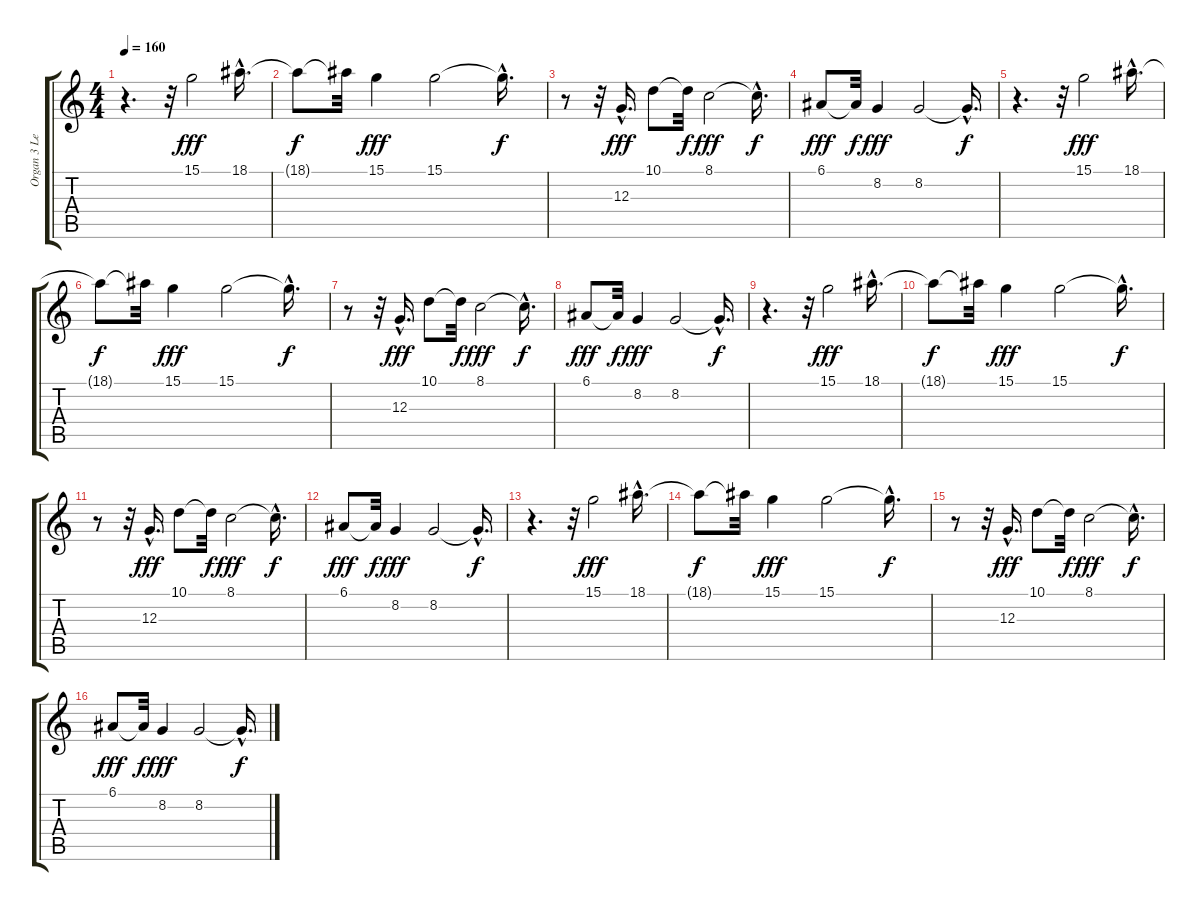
\track ("Organ 3 Lead" "Organ 3 Le") {instrument rockorgan}
\staff {score tabs}
\tuning (E4 B3 G3 D3 A2 E2) {hide}
\ts (4 4)
\tempo 160
\clef g2
\ks c
r.4{d dy f} r.32 15.1.2{dy fff} 18.1{hac}.16{d} |
18.1{t}.8{dy f} 18.1{t}.32 15.1.4{dy fff} 15.1.2 15.1{hac t}.16{d dy f} |
r.8 r.32 12.3{hac}.16{d dy fff} 10.1.8 10.1{t}.32{dy f} 8.1.2{dy fff} 8.1{hac t}.16{d dy f} |
6.1.8{dy fff} 6.1{t}.32{dy f} 8.2.4{dy fff} 8.2.2 8.2{hac t}.16{d dy f} |
r.4{d} r.32 15.1.2{dy fff} 18.1{hac}.16{d} |
18.1{t}.8{dy f} 18.1{t}.32 15.1.4{dy fff} 15.1.2 15.1{hac t}.16{d dy f} |
r.8 r.32 12.3{hac}.16{d dy fff volume 15} 10.1.8 10.1{t}.32{dy f} 8.1.2{dy fff volume 15} 8.1{hac t}.16{d dy f} |
6.1.8{dy fff volume 14} 6.1{t}.32{dy f} 8.2.4{dy fff volume 14} 8.2.2{volume 14} 8.2{hac t}.16{d dy f} |
r.4{d} r.32 15.1.2{dy fff volume 12} 18.1{hac}.16{d volume 12} |
18.1{t}.8{dy f} 18.1{t}.32 15.1.4{dy fff volume 12} 15.1.2{volume 11} 15.1{hac t}.16{d dy f} |
r.8 r.32 12.3{hac}.16{d dy fff volume 11} 10.1.8{volume 10} 10.1{t}.32{dy f} 8.1.2{dy fff volume 10} 8.1{hac t}.16{d dy f} |
6.1.8{dy fff volume 10} 6.1{t}.32{dy f} 8.2.4{dy fff volume 10} 8.2.2{volume 9} 8.2{hac t}.16{d dy f} |
r.4{d} r.32 15.1.2{dy fff volume 8} 18.1{hac}.16{d volume 8} |
18.1{t}.8{dy f} 18.1{t}.32 15.1.4{dy fff volume 7} 15.1.2{volume 7} 15.1{hac t}.16{d dy f} |
r.8 r.32 12.3{hac}.16{d dy fff volume 6} 10.1.8 10.1{t}.32{dy f} 8.1.2{dy fff volume 6} 8.1{hac t}.16{d dy f} |
6.1.8{dy fff volume 5} 6.1{t}.32{dy f} 8.2.4{dy fff volume 5} 8.2.2{volume 5} 8.2{hac t}.16{d dy f}
